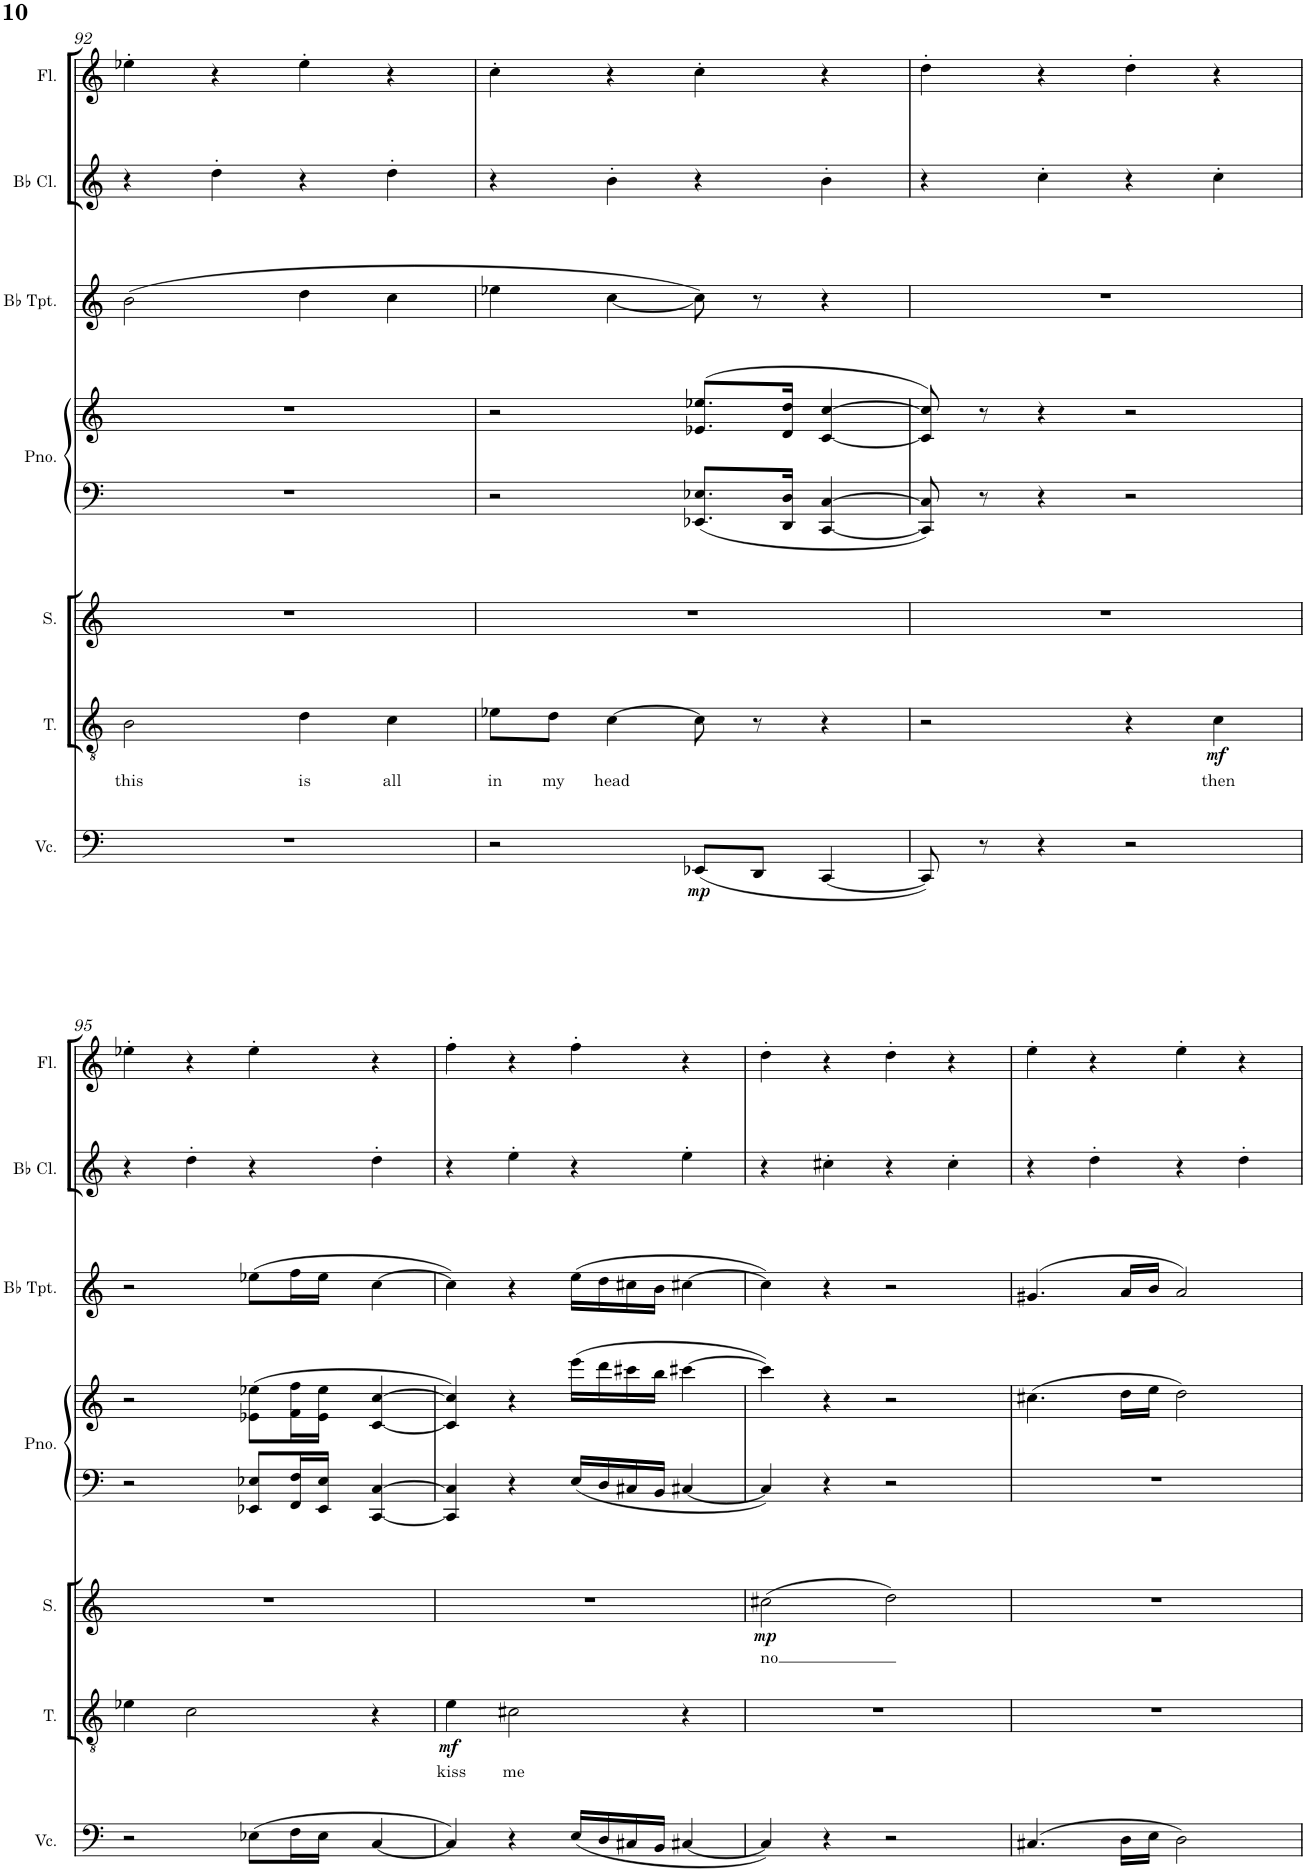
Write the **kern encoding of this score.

**kern	**dynam	**kern	**text	**dynam	**kern	**text	**dynam	**kern	**kern	**kern	**kern	**kern
*part7	*part7	*part6	*part6	*part6	*part5	*part5	*part5	*part4	*part4	*part3	*part2	*part1
*staff8	*staff8	*staff7	*staff7	*staff7	*staff6	*staff6	*staff6	*staff5	*staff4	*staff3	*staff2	*staff1
*I"Violoncello	*	*I"Tenor	*	*	*I"Soprano	*	*	*I"Piano	*	*I"Bb Trumpet	*I"Bb Clarinet	*I"Flute
*I'Vc.	*	*I'T.	*	*	*I'S.	*	*	*I'Pno.	*	*I'Bb Tpt.	*I'Bb Cl.	*I'Fl.
!!LO:PB:g=z
*clefF4	*	*clefGv2	*	*	*clefG2	*	*	*clefF4	*clefG2	*clefG2	*clefG2	*clefG2
*	*	*	*	*	*	*	*	*	*	*ITrd1c2	*ITrd1c2	*
*k[]	*	*k[]	*	*	*k[]	*	*	*k[]	*k[]	*k[]	*k[]	*k[]
*M4/4	*	*M4/4	*	*	*M4/4	*	*	*M4/4	*M4/4	*M4/4	*M4/4	*M4/4
=92	=92	=92	=92	=92	=92	=92	=92	=92	=92	=92	=92	=92
!	!	!	!LO:LY:b	!	!	!	!	!	!	!	!	!
1r	.	2B\	this	.	1r	.	.	1r	1r	(2b\	4r	4ee-X'\
.	.	.	.	.	.	.	.	.	.	.	4dd'\	4r
!	!	!	!LO:LY:b	!	!	!	!	!	!	!	!	!
.	.	4d\	is	.	.	.	.	.	.	4dd\	4r	4ee-'\
!	!	!	!LO:LY:b	!	!	!	!	!	!	!	!	!
.	.	4c\	all	.	.	.	.	.	.	4cc\	4dd'\	4r
=93	=93	=93	=93	=93	=93	=93	=93	=93	=93	=93	=93	=93
!	!	!	!LO:LY:b	!	!	!	!	!	!	!	!	!
2r	.	8e-X\L	in	.	1r	.	.	2r	2r	4ee-X\	4r	4cc'\
!	!	!	!LO:LY:b	!	!	!	!	!	!	!	!	!
.	.	8d\J	my	.	.	.	.	.	.	.	.	.
!	!	!	!LO:LY:b	!	!	!	!	!	!	!	!	!
.	.	[4c\	head	.	.	.	.	.	.	[<4cc\	4b'\	4r
!	!LO:DY:b	!	!	!	!	!	!	!	!	!	!	!
(8EE-X/L	mp	8c\]	.	.	.	.	.	8.EE-X/ 8.E-X/L	(>8.e-X/ 8.ee-X/L	8cc\])	4r	4cc'\
8DD/J	.	8r	.	.	.	.	.	.	.	8r	.	.
.	.	.	.	.	.	.	.	16DD/ 16D/Jk	16d/ 16dd/Jk	.	.	.
[4CC/	.	4r	.	.	.	.	.	[4CC/ [4C/	[4c/ [4cc/	4r	4b'\	4r
=94	=94	=94	=94	=94	=94	=94	=94	=94	=94	=94	=94	=94
8CC/])	.	2r	.	.	1r	.	.	8CC/] 8C/]	8c/] 8cc/])	1r	4r	4dd'\
8r	.	.	.	.	.	.	.	8r	8r	.	.	.
4r	.	.	.	.	.	.	.	4r	4r	.	4cc'\	4r
2r	.	4r	.	.	.	.	.	2r	2r	.	4r	4dd'\
!	!	!	!LO:LY:b	!LO:DY:b	!	!	!	!	!	!	!	!
.	.	4c\	then	mf	.	.	.	.	.	.	4cc'\	4r
!!LO:LB:g=z
=95	=95	=95	=95	=95	=95	=95	=95	=95	=95	=95	=95	=95
2r	.	4e-X\	.	.	1r	.	.	2r	2r	2r	4r	4ee-X'\
.	.	2c\	.	.	.	.	.	.	.	.	4dd'\	4r
(8E-X\L	.	.	.	.	.	.	.	8EE-X/ 8E-X/L	(>8e-X\ 8ee-X\L	(>8ee-X\L	4r	4ee-'\
16F\L	.	.	.	.	.	.	.	16FF/ 16F/L	16f\ 16ff\L	16ff\L	.	.
16E-\JJ	.	.	.	.	.	.	.	16EE-/ 16E-/JJ	16e-\ 16ee-\JJ	16ee-\JJ	.	.
[4C/	.	4r	.	.	.	.	.	[4CC/ [4C/	[4c/ [4cc/	[4cc\	4dd'\	4r
=96	=96	=96	=96	=96	=96	=96	=96	=96	=96	=96	=96	=96
!	!	!	!LO:LY:b	!LO:DY:b	!	!	!	!	!	!	!	!
4C/])	.	4e\	kiss	mf	1r	.	.	4CC/] 4C/]	4c/] 4cc/])	4cc\])	4r	4ff'\
!	!	!	!LO:LY:b	!	!	!	!	!	!	!	!	!
4r	.	2c#X\	me	.	.	.	.	4r	4r	4r	4ee'\	4r
(16E/LL	.	.	.	.	.	.	.	16E/LL	(16eee\LL	(16ee\LL	4r	4ff'\
16D/	.	.	.	.	.	.	.	16D/	16ddd\	16dd\	.	.
16C#X/	.	.	.	.	.	.	.	16C#X/	16ccc#X\	16cc#X\	.	.
16BB/JJ	.	.	.	.	.	.	.	16BB/JJ	16bb\JJ	16b\JJ	.	.
[4C#X/	.	4r	.	.	.	.	.	[4C#X/	[4ccc#X\	[4cc#X\	4ee'\	4r
=97	=97	=97	=97	=97	=97	=97	=97	=97	=97	=97	=97	=97
!	!	!	!	!	!	!LO:LY:b	!LO:DY:b	!	!	!	!	!
4C#/])	.	1r	.	.	(2cc#X\	no	mp	4C#/]	4ccc#\])	4cc#\])	4r	4dd'\
4r	.	.	.	.	.	.	.	4r	4r	4r	4cc#X'\	4r
2r	.	.	.	.	2dd\)	.	.	2r	2r	2r	4r	4dd'\
.	.	.	.	.	.	.	.	.	.	.	4cc#'\	4r
=98	=98	=98	=98	=98	=98	=98	=98	=98	=98	=98	=98	=98
(4.C#X/	.	1r	.	.	1r	.	.	1r	(4.cc#X\	(>4.g#X/	4r	4ee'\
.	.	.	.	.	.	.	.	.	.	.	4dd'\	4r
16D\LL	.	.	.	.	.	.	.	.	16dd\LL	16a/LL	.	.
16E\JJ	.	.	.	.	.	.	.	.	16ee\JJ	16b/JJ	.	.
2D\)	.	.	.	.	.	.	.	.	2dd\)	2a/)	4r	4ee'\
.	.	.	.	.	.	.	.	.	.	.	4dd'\	4r
=	=	=	=	=	=	=	=	=	=	=	=	=
*-	*-	*-	*-	*-	*-	*-	*-	*-	*-	*-	*-	*-
